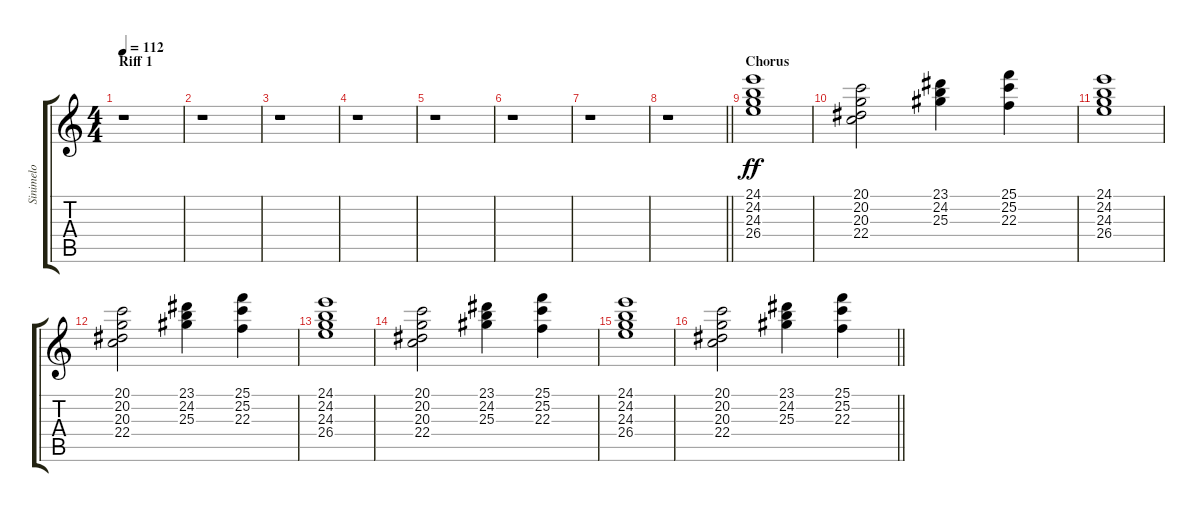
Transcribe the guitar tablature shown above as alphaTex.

\track ("Sinimelo" "Sinimelo") {instrument stringensemble2}
\staff {score tabs}
\tuning (E4 B3 G3 D3 A2 E2) {hide}
\ts (4 4)
\section ("" "Riff 1")
\tempo 112
\clef g2
\ks c
r.1{dy ff} |
r.1 |
r.1 |
r.1 |
r.1 |
r.1 |
r.1 |
\barLineRight lightlight
r.1 |
\section ("" "Chorus")
(24.1 24.2 24.3 26.4).1 |
(20.1 20.2 20.3 22.4).2 (23.1 24.2 25.3).4 (25.1 25.2 22.3).4 |
(24.1 24.2 24.3 26.4).1 |
(20.1 20.2 20.3 22.4).2 (23.1 24.2 25.3).4 (25.1 25.2 22.3).4 |
(24.1 24.2 24.3 26.4).1 |
(20.1 20.2 20.3 22.4).2 (23.1 24.2 25.3).4 (25.1 25.2 22.3).4 |
(24.1 24.2 24.3 26.4).1 |
\barLineRight lightlight
(20.1 20.2 20.3 22.4).2 (23.1 24.2 25.3).4 (25.1 25.2 22.3).4
